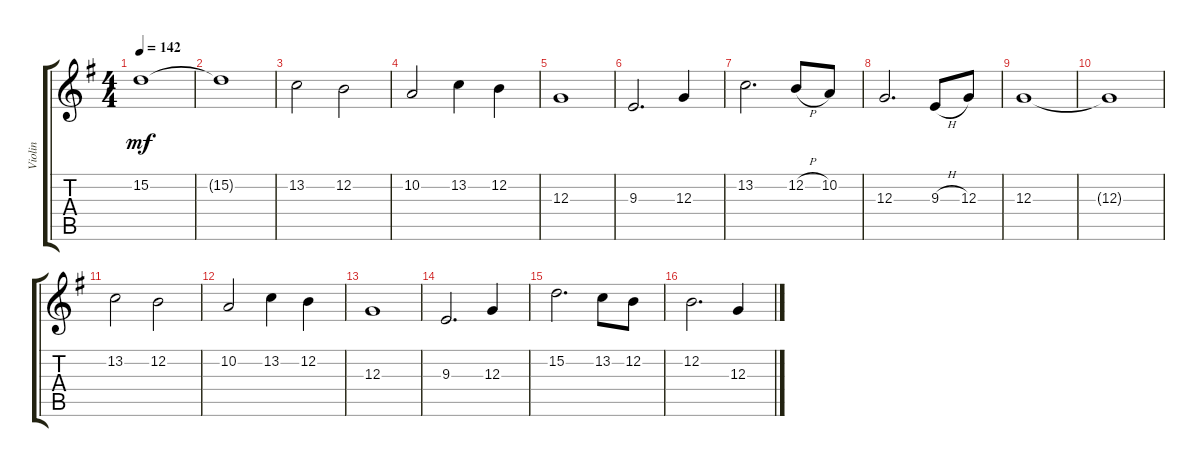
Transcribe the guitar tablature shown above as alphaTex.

\track ("Violin" "Violin") {instrument violin}
\staff {score tabs}
\tuning (E4 B3 G3 D3 A2 E2) {hide}
\ts (4 4)
\tempo 142
\clef g2
\ks g
15.2.1{dy mf} |
15.2{t}.1 |
13.2.2 12.2.2 |
10.2.2 13.2.4 12.2.4 |
12.3.1 |
9.3.2{d} 12.3.4 |
13.2.2{d} 12.2{h}.8 10.2.8 |
12.3.2{d} 9.3{h}.8 12.3.8 |
12.3.1 |
12.3{t}.1 |
13.2.2 12.2.2 |
10.2.2 13.2.4 12.2.4 |
12.3.1 |
9.3.2{d} 12.3.4 |
15.2.2{d} 13.2.8 12.2.8 |
12.2.2{d} 12.3.4
